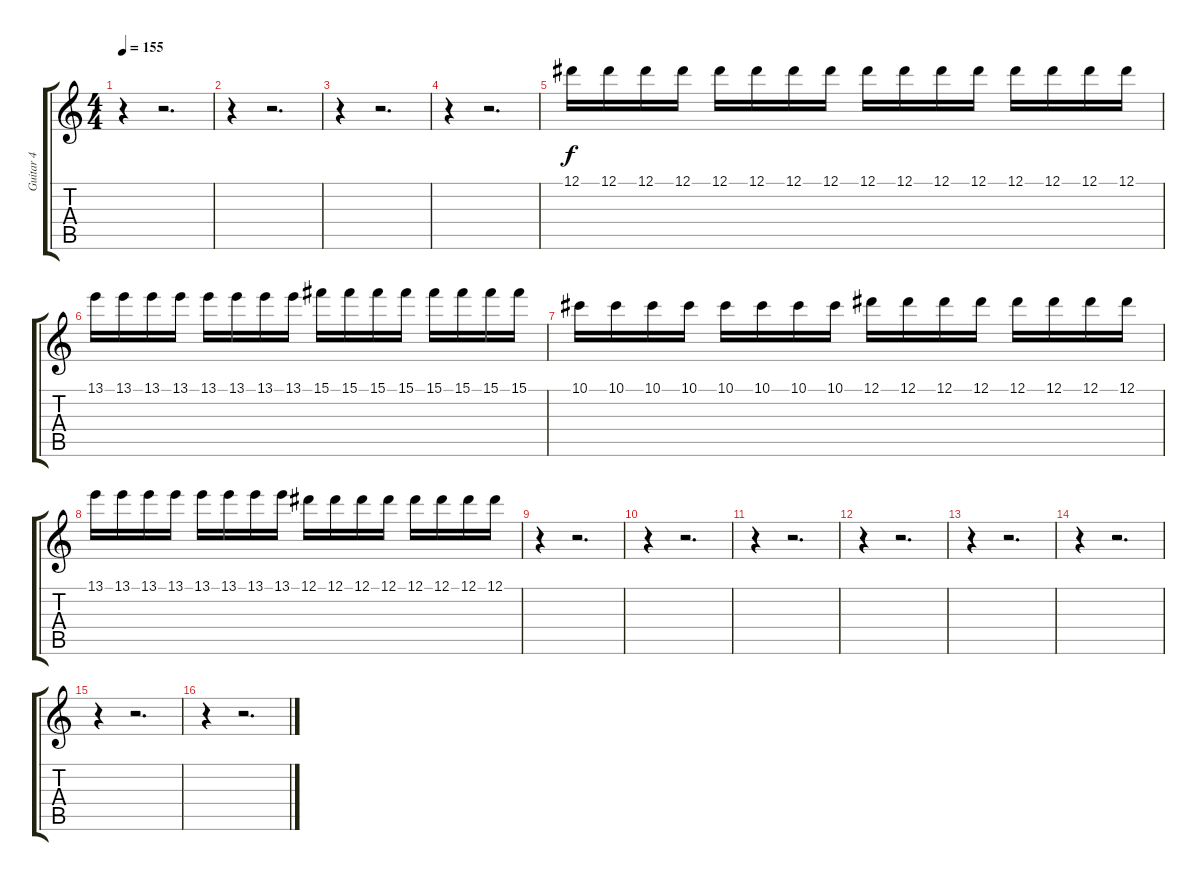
\track ("Guitar 4" "Guitar 4") {instrument electricguitarclean}
\staff {score tabs}
\tuning (Eb4 Bb3 Gb3 Db3 Ab2 Db2) {hide}
\ts (4 4)
\tempo 155
\clef g2
\ks c
r.4{dy f} r.2{d} |
r.4 r.2{d} |
r.4 r.2{d} |
r.4 r.2{d} |
12.1.16 12.1.16 12.1.16 12.1.16 12.1.16 12.1.16 12.1.16 12.1.16 12.1.16 12.1.16 12.1.16 12.1.16 12.1.16 12.1.16 12.1.16 12.1.16 |
13.1.16 13.1.16 13.1.16 13.1.16 13.1.16 13.1.16 13.1.16 13.1.16 15.1.16 15.1.16 15.1.16 15.1.16 15.1.16 15.1.16 15.1.16 15.1.16 |
10.1.16 10.1.16 10.1.16 10.1.16 10.1.16 10.1.16 10.1.16 10.1.16 12.1.16 12.1.16 12.1.16 12.1.16 12.1.16 12.1.16 12.1.16 12.1.16 |
13.1.16 13.1.16 13.1.16 13.1.16 13.1.16 13.1.16 13.1.16 13.1.16 12.1.16 12.1.16 12.1.16 12.1.16 12.1.16 12.1.16 12.1.16 12.1.16 |
r.4 r.2{d} |
r.4 r.2{d} |
r.4 r.2{d} |
r.4 r.2{d} |
r.4 r.2{d} |
r.4 r.2{d} |
r.4 r.2{d} |
r.4 r.2{d}
